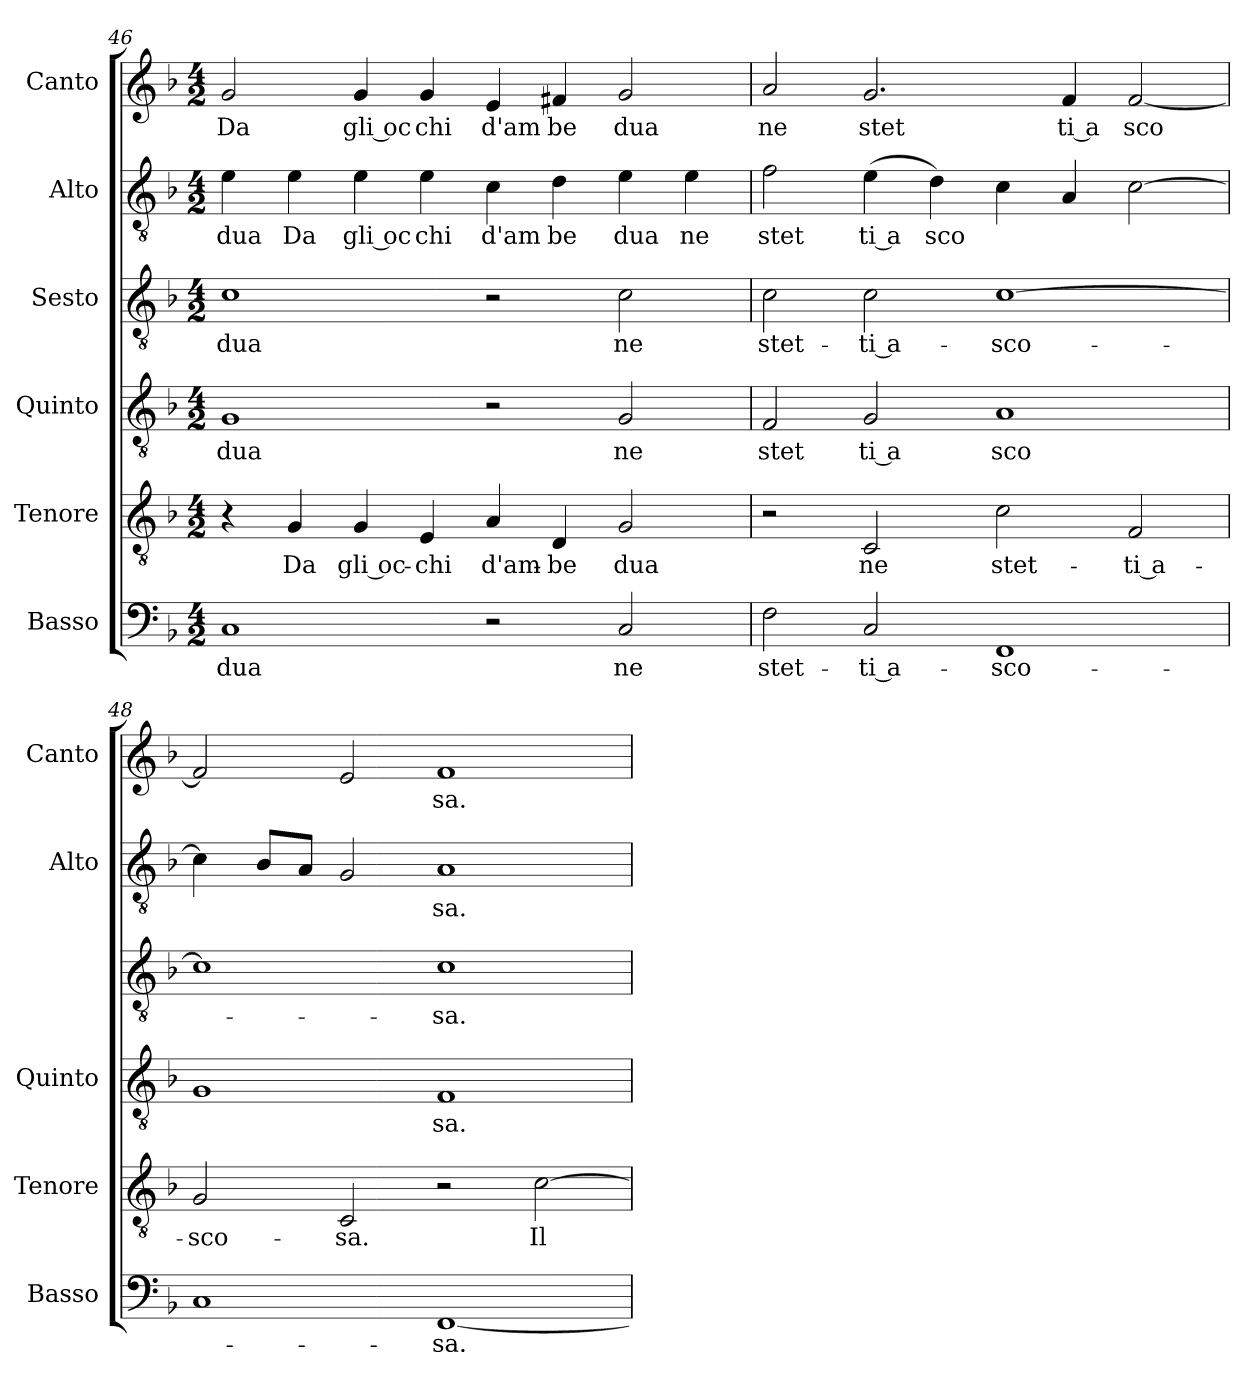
**kern	**text	**kern	**text	**kern	**text	**kern	**text	**kern	**text	**kern	**text
*part6	*part6	*part5	*part5	*part4	*part4	*part3	*part3	*part2	*part2	*part1	*part1
*staff6	*staff6	*staff5	*staff5	*staff4	*staff4	*staff3	*staff3	*staff2	*staff2	*staff1	*staff1
*I"Basso	*	*I"Tenore	*	*I"Quinto	*	*I"Sesto	*	*I"Alto	*	*I"Canto	*
*I'Basso	*	*I'Tenore	*	*I'Quinto	*	*	*	*I'Alto	*	*I'Canto	*
!!LO:PB:g=z
*clefF4	*	*clefGv2	*	*clefGv2	*	*clefGv2	*	*clefGv2	*	*clefG2	*
*k[b-]	*	*k[b-]	*	*k[b-]	*	*k[b-]	*	*k[b-]	*	*k[b-]	*
*F:	*	*F:	*	*F:	*	*F:	*	*F:	*	*F:	*
*M4/2	*	*M4/2	*	*M4/2	*	*M4/2	*	*M4/2	*	*M4/2	*
=46	=46	=46	=46	=46	=46	=46	=46	=46	=46	=46	=46
!	!LO:LY:b:cj	!	!	!	!LO:LY:b:cj	!	!LO:LY:b:cj	!	!LO:LY:b:cj	!	!LO:LY:b:cj
1C	dua	4r	.	1G	dua	1c	dua	4e\	dua	2g/	Da
!	!	!	!LO:LY:b:cj	!	!	!	!	!	!LO:LY:b:cj	!	!
.	.	4G/	Da	.	.	.	.	4e\	Da	.	.
!	!	!	!LO:LY:b:rj	!	!	!	!	!	!LO:LY:b:rj	!	!LO:LY:b:rj
.	.	4G/	gli oc-	.	.	.	.	4e\	gli oc	4g/	gli oc
!	!	!	!LO:LY:b:cj	!	!	!	!	!	!LO:LY:b:cj	!	!LO:LY:b:cj
.	.	4E/	-chi	.	.	.	.	4e\	chi	4g/	chi
!	!	!	!LO:LY:b:cj	!	!	!	!	!	!LO:LY:b:cj	!	!LO:LY:b:cj
2r	.	4A/	d'am-	2r	.	2r	.	4c\	d'am	4e/	d'am
!	!	!	!LO:LY:b:cj	!	!	!	!	!	!LO:LY:b:cj	!	!LO:LY:b:cj
.	.	4D/	-be	.	.	.	.	4d\	be	4f#X/	be
!	!LO:LY:b:cj	!	!LO:LY:b:cj	!	!LO:LY:b:cj	!	!LO:LY:b:cj	!	!LO:LY:b:cj	!	!LO:LY:b:cj
2C/	ne	2G/	dua	2G/	ne	2c\	ne	4e\	dua	2g/	dua
!	!	!	!	!	!	!	!	!	!LO:LY:b:cj	!	!
.	.	.	.	.	.	.	.	4e\	ne	.	.
=47	=47	=47	=47	=47	=47	=47	=47	=47	=47	=47	=47
!	!LO:LY:b:cj	!	!	!	!LO:LY:b:cj	!	!LO:LY:b:cj	!	!LO:LY:b:cj	!	!LO:LY:b:cj
2F\	stet-	2r	.	2F/	stet	2c\	stet-	2f\	stet	2a/	ne
!	!LO:LY:b:rj	!	!LO:LY:b:cj	!	!LO:LY:b:rj	!	!LO:LY:b:rj	!	!LO:LY:b:rj	!	!LO:LY:b:cj
2C/	-ti a-	2C/	ne	2G/	ti a	2c\	-ti a-	(<4e\	ti a	2.g/	stet
!	!	!	!	!	!	!	!	!	!LO:LY:b	!	!
.	.	.	.	.	.	.	.	4d\)	sco	.	.
!	!LO:LY:b:cj	!	!LO:LY:b:cj	!	!LO:LY:b:cj	!	!LO:LY:b:cj	!	!	!	!
1FF	-sco-	2c\	stet-	1A	sco	[>1c	-sco-	4c\	.	.	.
!	!	!	!	!	!	!	!	!	!	!	!LO:LY:b:rj
.	.	.	.	.	.	.	.	4A/	.	4f/	ti a
!	!	!	!LO:LY:b:rj	!	!	!	!	!	!	!	!LO:LY:b
.	.	2F/	-ti a-	.	.	.	.	[>2c\	.	[<2f/	sco
=48	=48	=48	=48	=48	=48	=48	=48	=48	=48	=48	=48
!	!	!	!LO:LY:b:cj	!	!	!	!	!	!	!	!
1C	.	2G/	-sco-	1G	.	1c]	.	4c\]	.	2f/]	.
.	.	.	.	.	.	.	.	8B-/L	.	.	.
.	.	.	.	.	.	.	.	8A/J	.	.	.
!	!	!	!LO:LY:b:cj	!	!	!	!	!	!	!	!
.	.	2C/	-sa.	.	.	.	.	2G/	.	2e/	.
!	!LO:LY:b:cj	!	!	!	!LO:LY:b:cj	!	!LO:LY:b:cj	!	!LO:LY:b:cj	!	!LO:LY:b:cj
[<1FF	-sa.	2r	.	1F	sa.	1c	-sa.	1A	sa.	1f	sa.
!	!	!	!LO:LY:b:cj	!	!	!	!	!	!	!	!
.	.	[>2c\	Il	.	.	.	.	.	.	.	.
=	=	=	=	=	=	=	=	=	=	=	=
*-	*-	*-	*-	*-	*-	*-	*-	*-	*-	*-	*-
